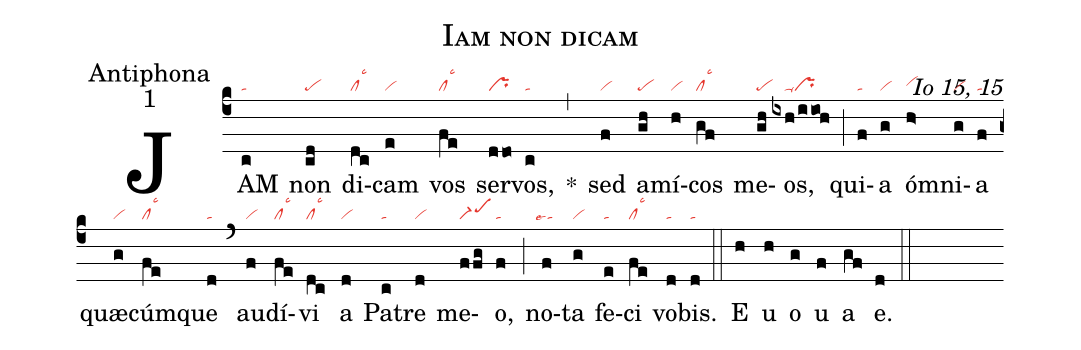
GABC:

name:Iam non dicam;
office-part:Antiphona;
mode:1;
commentary:Io 15, 15;
nabc-lines:1;
%%
(c4) JAM(c|ta) non(cd|pe) di(dc|cllsc3)cam(e|vi) vos(fe|cllsc3) ser(ddo|pr)vos,(c|ta) <sp>*</sp>(,) sed(f|vi) a(gh|pe)mí(h|vi)cos(gf|cllsc3) me(gh|pe)os,(ixh/iioh|////ta-pr) (;) qui(f|ta)a(g|vi) óm(h>|vihh)ni(g|vi)a(f|ta) quæ(g|vi)cúm(fe|cllsc3)que(d|ta) (`) au(f|vi)dí(fe|cllsc3)vi(dc|cllsc3) a(d|vi) Pa(c|ta)tre(d|vi) me(ffg|scM1)o,(f|ta) (;) no(f|``talse4)ta(g|vi) fe(e|ta)ci(fe|cllsc3) vo(d|ta)bis.(d|ta) (::)
<eu>E(h) u(h) o(g) u(f) a(gf) e.(d) </eu>(::)
